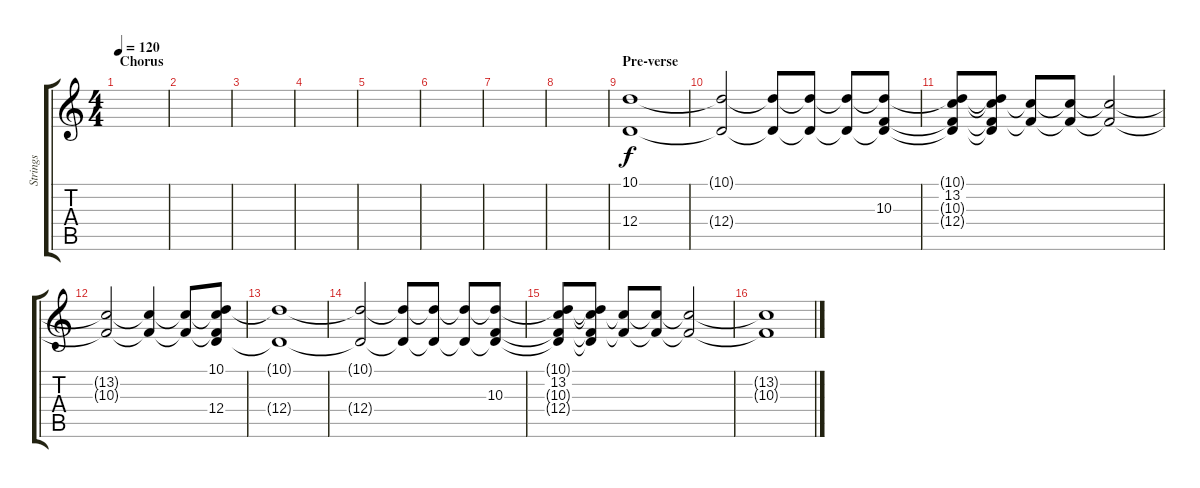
\track ("Strings" "Strings") {instrument stringensemble2}
\staff {score tabs}
\tuning (E4 B3 G3 D3 A2 E2) {hide}
\ts (4 4)
\section ("" "Chorus")
\tempo 120
\clef g2
\ks c
|
|
|
|
|
|
|
|
\section ("" "Pre-verse")
(10.1 12.4).1 |
(10.1{t} 12.4{t}).2 (10.1{t} 12.4{t}).8 (10.1{t} 12.4{t}).8 (10.1{t} 12.4{t}).8 (10.1{t} 10.3 12.4{t}).8 |
(10.1{t} 13.2 10.3{t} 12.4{t}).8 (10.1{t} 13.2{t} 10.3{t} 12.4{t}).8 (13.2{t} 10.3{t}).8 (13.2{t} 10.3{t}).8 (13.2{t} 10.3{t}).2 |
(13.2{t} 10.3{t}).2 (13.2{t} 10.3{t}).4 (13.2{t} 10.3{t}).8 (10.1 13.2{t} 10.3{t} 12.4).8 |
(10.1{t} 12.4{t}).1 |
(10.1{t} 12.4{t}).2 (10.1{t} 12.4{t}).8 (10.1{t} 12.4{t}).8 (10.1{t} 12.4{t}).8 (10.1{t} 10.3 12.4{t}).8 |
(10.1{t} 13.2 10.3{t} 12.4{t}).8 (10.1{t} 13.2{t} 10.3{t} 12.4{t}).8 (13.2{t} 10.3{t}).8 (13.2{t} 10.3{t}).8 (13.2{t} 10.3{t}).2 |
(13.2{t} 10.3{t}).1
